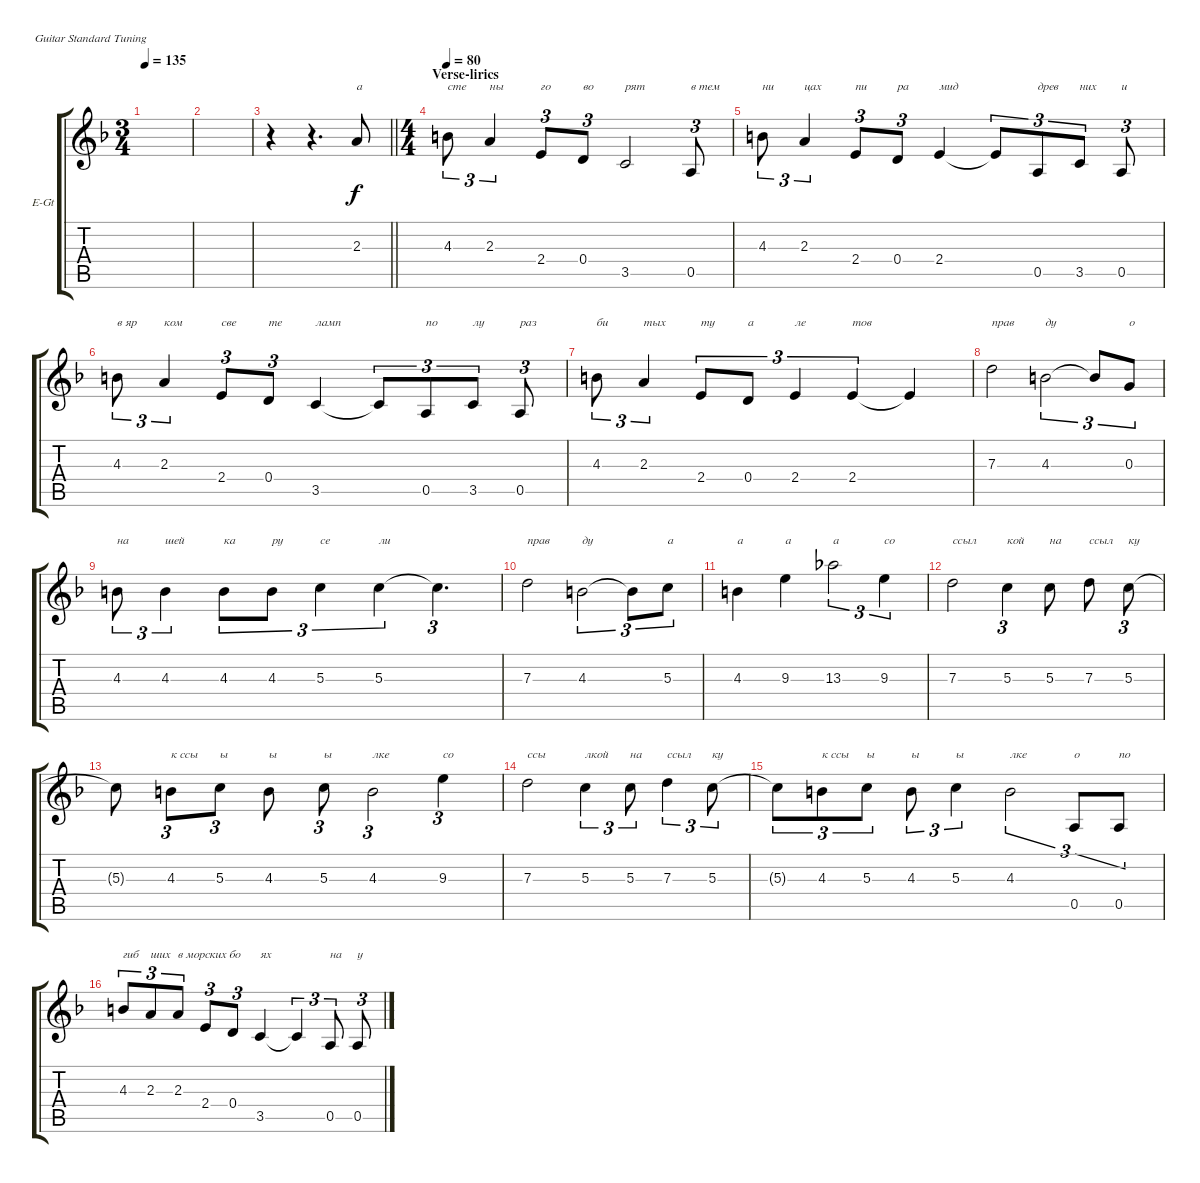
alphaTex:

\bracketExtendMode groupsimilarinstruments
\firstSystemTrackNameOrientation horizontal
\otherSystemsTrackNameOrientation horizontal
\track ("vocal  (Artur Potemkin)" "E-Gt") {instrument electricguitarclean}
\staff {score tabs}
\tuning (E4 B3 G3 D3 A2 E2)
\ts (3 4)
\tempo 135
\clef g2
\scale
0.333333
\ks dminor
|
\scale
0.24498 |
\scale
0.24498
\barLineRight lightlight
r.4 r.4{d} 2.3.8{txt "а"} |
\ts (4 4)
\beaming (8 2 2 2 2)
\section ("" "Verse-lirics")
\tempo 80
\scale
0.51004 4.3.8{tu (3 2) txt "сте"} 2.3.4{tu (3 2) txt "ны"} 2.4.8{tu (3 2) txt "го"} 0.4.8{tu (3 2) txt "во"} 3.5.2{txt "рят"} 0.5.8{tu (3 2) txt "в тем"} |
\scale
0.333333 4.3.8{tu (3 2) txt "ни"} 2.3.4{tu (3 2) txt "цах"} 2.4.8{tu (3 2) txt "пи"} 0.4.8{tu (3 2) txt "ра"} 2.4.4{txt "мид"} 2.4{t}.8{tu (3 2)} 0.5.8{tu (3 2) txt "древ"} 3.5.8{tu (3 2) txt "них"} 0.5.8{tu (3 2) txt "и"} |
\scale
0.333333 4.3.8{tu (3 2) txt "в яр"} 2.3.4{tu (3 2) txt "ком"} 2.4.8{tu (3 2) txt "све"} 0.4.8{tu (3 2) txt "те"} 3.5.4{txt "ламп"} 3.5{t}.8{tu (3 2)} 0.5.8{tu (3 2) txt "по"} 3.5.8{tu (3 2) txt "лу"} 0.5.8{tu (3 2) txt "раз"} |
\scale
0.333333 4.3.8{tu (3 2) txt "би"} 2.3.4{tu (3 2) txt "тых"} 2.4.8{tu (3 2) txt "ту"} 0.4.8{tu (3 2) txt "а"} 2.4.4{tu (3 2) txt "ле"} 2.4.4{tu (3 2) txt "тов"} 2.4{t}.4 |
\scale
0.333333 7.3.2{txt "прав"} 4.3.2{tu (3 2) txt "ду"} 4.3{t}.8{tu (3 2)} 0.3.8{tu (3 2) txt "о"} |
\scale
0.333333 4.3.8{tu (3 2) txt "на"} 4.3.4{tu (3 2) txt "шей"} 4.3.8{tu (3 2) txt "ка"} 4.3.8{tu (3 2) txt "ру"} 5.3.4{tu (3 2) txt "се"} 5.3.4{tu (3 2) txt "ли"} 5.3{t}.4{d tu (3 2)} |
\scale
0.333333 7.3.2{txt "прав"} 4.3.2{tu (3 2) txt "ду"} 4.3{t}.8{tu (3 2)} 5.3.8{tu (3 2) txt "а"} |
\scale
0.333333 4.3.4{txt "а"} 9.3.4{txt "а"} 13.3.2{tu (3 2) txt "а"} 9.3.4{tu (3 2) txt "со"} |
\scale
0.333333 7.3.2{txt "ссыл"} 5.3.4{tu (3 2) txt "кой"} 5.3.8{txt "на"} 7.3.8{txt "ссыл"} 5.3.8{tu (3 2) txt "ку"} |
\scale
0.333333 5.3{t}.8 4.3.8{tu (3 2) txt "к ссы"} 5.3.8{tu (3 2) txt "ы"} 4.3.8{txt "ы"} 5.3.8{tu (3 2) txt "ы"} 4.3.2{tu (3 2) txt "лке"} 9.3.4{tu (3 2) txt "со"} |
\scale
0.333333 7.3.2{txt "ссы"} 5.3.4{tu (3 2) txt "лкой"} 5.3.8{tu (3 2) txt "на"} 7.3.4{tu (3 2) txt "ссыл"} 5.3.8{tu (3 2) txt "ку"} |
\scale
0.333333 5.3{t}.8{tu (3 2)} 4.3.8{tu (3 2) txt "к ссы"} 5.3.8{tu (3 2) txt "ы"} 4.3.8{tu (3 2) txt "ы"} 5.3.4{tu (3 2) txt "ы"} 4.3.2{tu (3 2) txt "лке"} 0.5.8{tu (3 2) txt "о"} 0.5.8{tu (3 2) txt "по"} |
\scale
0.333333 4.3.8{tu (3 2) txt "гиб"} 2.3.8{tu (3 2) txt "ших"} 2.3.8{tu (3 2) txt "в морских бо"} 2.4.8{tu (3 2)} 0.4.8{tu (3 2)} 3.5.4{txt "ях"} 3.5{t}.4{tu (3 2)} 0.5.8{tu (3 2) txt "на"} 0.5.8{tu (3 2) txt "у"}
